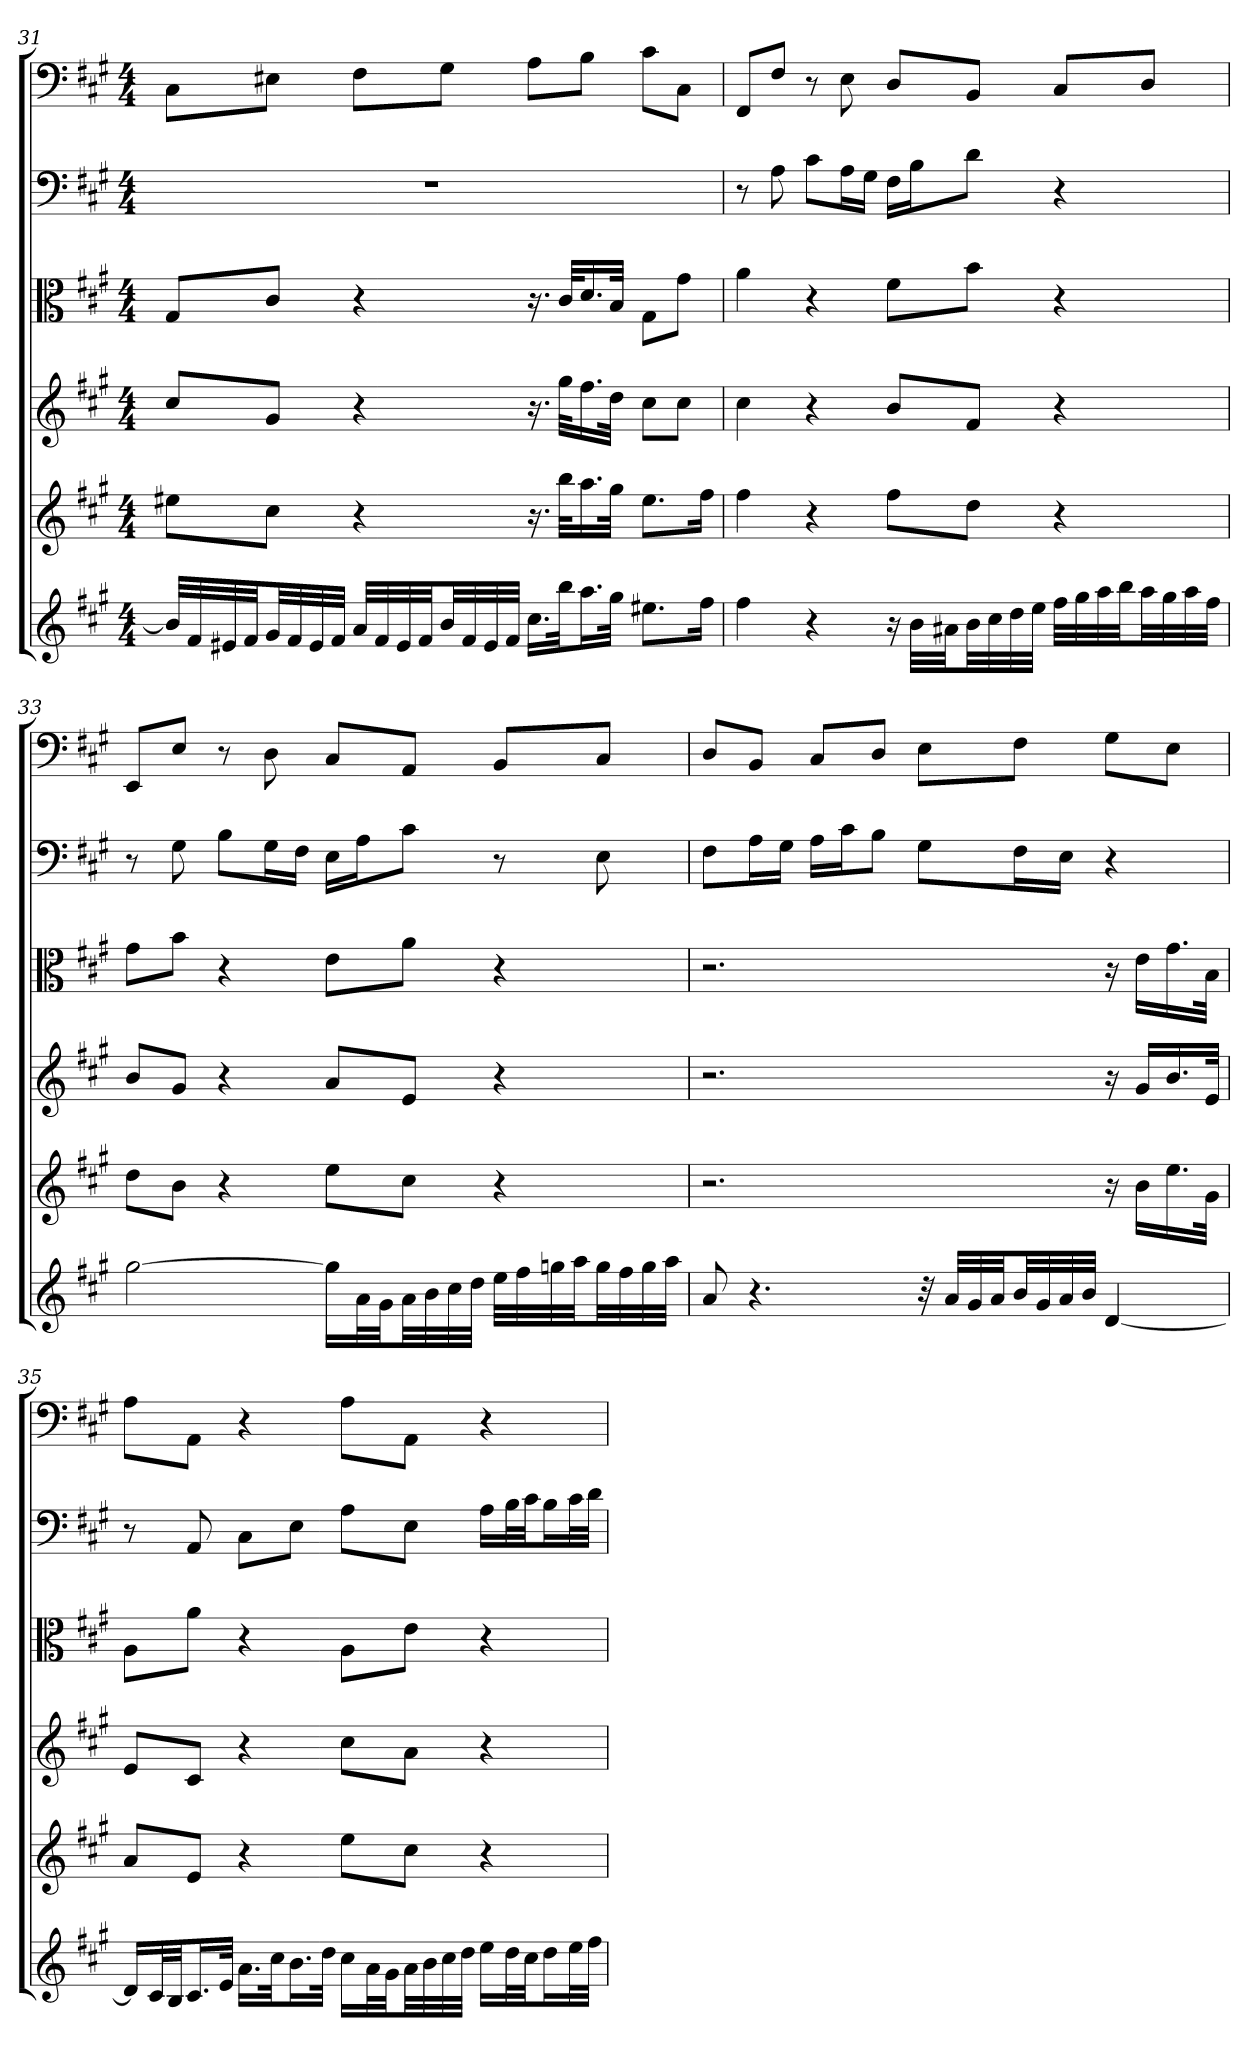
**kern	**kern	**kern	**kern	**kern	**kern
*part6	*part5	*part4	*part3	*part2	*part1
*staff6	*staff5	*staff4	*staff3	*staff2	*staff1
*	*	*	*clefC3	*clefF4	*clefF4
*k[f#c#g#]	*k[f#c#g#]	*k[f#c#g#]	*k[f#c#g#]	*k[f#c#g#]	*k[f#c#g#]
*A:	*A:	*A:	*A:	*A:	*A:
*M4/4	*M4/4	*M4/4	*M4/4	*M4/4	*M4/4
=31	=31	=31	=31	=31	=31
32bLLL]	8ee#XL	8cc#L	8G#/L	1r	8C#\L
32f#	.	.	.	.	.
32e#X	.	.	.	.	.
32f#JJ	.	.	.	.	.
32g#LL	8cc#J	8g#J	8c#/J	.	8E#X\J
32f#	.	.	.	.	.
32e#	.	.	.	.	.
32f#JJJ	.	.	.	.	.
32aLLL	4r	4r	4r	.	8F#\L
32f#	.	.	.	.	.
32e#	.	.	.	.	.
32f#JJ	.	.	.	.	.
32bLL	.	.	.	.	8G#\J
32f#	.	.	.	.	.
32e#	.	.	.	.	.
32f#JJJ	.	.	.	.	.
16.cc#LL	16.r	16.r	16.r	.	8A\L
32bbJk	32bbKLL	32gg#KLL	32c#/KLL	.	.
16.aaL	16.aa	16.ff#	16.d/	.	8B\J
32gg#JJk	32gg#JJk	32ddJJk	32B/JJk	.	.
8.ee#XL	8.ee#L	8cc#L	8G#\L	.	8c#\L
.	.	8cc#J	8g#\J	.	8C#\J
16ff#Jk	16ff#Jk	.	.	.	.
=32	=32	=32	=32	=32	=32
4ff#	4ff#	4cc#	4a	8r	8FF#/L
.	.	.	.	8A	8F#/J
4r	4r	4r	4r	8c#\L	8r
.	.	.	.	16A\L	8E
.	.	.	.	16G#\JJ	.
16r	8ff#L	8bL	8f#\L	16F#\LL	8D/L
32bLLL	.	.	.	16B\J	.
32a#XJJ	.	.	.	.	.
32bLL	8ddJ	8f#J	8b\J	8d\J	8BB/J
32cc#	.	.	.	.	.
32dd	.	.	.	.	.
32eeJJJ	.	.	.	.	.
32ff#LLL	4r	4r	4r	4r	8C#/L
32gg#	.	.	.	.	.
32aa	.	.	.	.	.
32bbJJ	.	.	.	.	.
32aaLL	.	.	.	.	8D/J
32gg#	.	.	.	.	.
32aa	.	.	.	.	.
32ff#JJJ	.	.	.	.	.
=33	=33	=33	=33	=33	=33
[2gg#	8ddL	8bL	8g#\L	8r	8EE/L
.	8bJ	8g#J	8b\J	8G#	8E/J
.	4r	4r	4r	8B\L	8r
.	.	.	.	16G#\L	8D
.	.	.	.	16F#\JJ	.
16gg#LL]	8eeL	8aL	8e\L	16E\LL	8C#/L
32aL	.	.	.	16A\J	.
32g#JJ	.	.	.	.	.
32aLL	8cc#J	8eJ	8a\J	8c#\J	8AA/J
32b	.	.	.	.	.
32cc#	.	.	.	.	.
32ddJJJ	.	.	.	.	.
32eeLLL	4r	4r	4r	8r	8BB/L
32ff#	.	.	.	.	.
32ggn	.	.	.	.	.
32aaJJ	.	.	.	.	.
32ggLL	.	.	.	8E	8C#/J
32ff#	.	.	.	.	.
32gg	.	.	.	.	.
32aaJJJ	.	.	.	.	.
=34	=34	=34	=34	=34	=34
8a	2.r	2.r	2.r	8F#\L	8D/L
4.r	.	.	.	16A\L	8BB/J
.	.	.	.	16G#\JJ	.
.	.	.	.	16A\LL	8C#/L
.	.	.	.	16c#\J	.
.	.	.	.	8B\J	8D/J
32r	.	.	.	8G#\L	8E\L
32aLLL	.	.	.	.	.
32g#	.	.	.	.	.
32aJJ	.	.	.	.	.
32bLL	.	.	.	16F#\L	8F#\J
32g#	.	.	.	.	.
32a	.	.	.	16E\JJ	.
32bJJJ	.	.	.	.	.
[4d	16r	16r	16r	4r	8G#\L
.	16bLL	16g#LL	16e\LL	.	.
.	16.ee	16.b	16.g#\	.	8E\J
.	32g#JJk	32eJJk	32B\JJk	.	.
=35	=35	=35	=35	=35	=35
16dLL]	8aL	8eL	8A\L	8r	8A\L
32c#L	.	.	.	.	.
32BJJ	.	.	.	.	.
16.c#L	8eJ	8c#J	8a\J	8AA	8AA\J
32eJJk	.	.	.	.	.
16.aLL	4r	4r	4r	8C#\L	4r
32cc#Jk	.	.	.	.	.
16.bL	.	.	.	8E\J	.
32ddJJk	.	.	.	.	.
16cc#LL	8eeL	8cc#L	8A\L	8A\L	8A\L
32aL	.	.	.	.	.
32g#JJ	.	.	.	.	.
32aLL	8cc#J	8aJ	8e\J	8E\J	8AA\J
32b	.	.	.	.	.
32cc#	.	.	.	.	.
32ddJJJ	.	.	.	.	.
16eeLL	4r	4r	4r	16A\LL	4r
32ddL	.	.	.	32B\L	.
32cc#JJ	.	.	.	32c#\JJ	.
16ddL	.	.	.	16B\L	.
32eeL	.	.	.	32c#\L	.
32ff#JJJ	.	.	.	32d\JJJ	.
=	=	=	=	=	=
*-	*-	*-	*-	*-	*-
